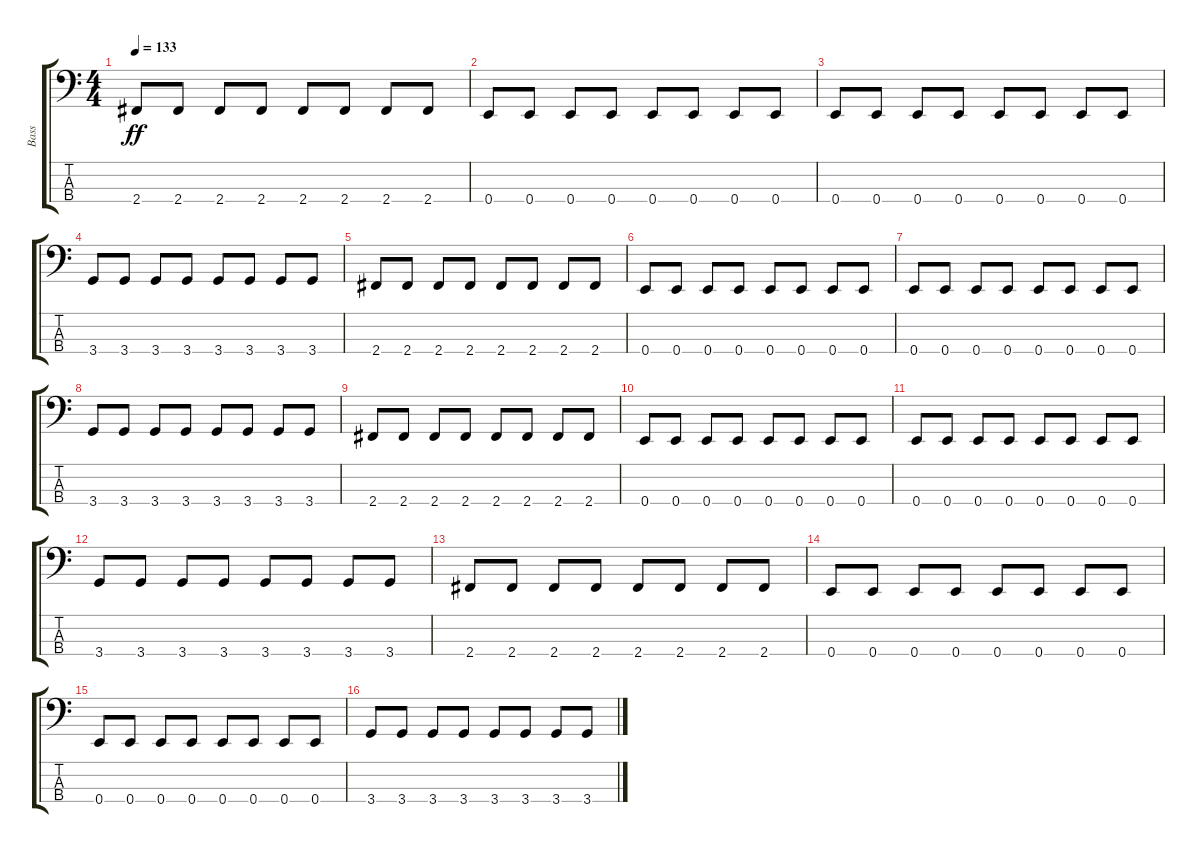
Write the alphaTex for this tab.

\track ("Bass" "Bass") {instrument electricbassfinger}
\staff {score tabs}
\tuning (G2 D2 A1 E1) {hide}
\ts (4 4)
\tempo 133
\clef f4
\ks c
2.4.8{dy ff} 2.4.8 2.4.8 2.4.8 2.4.8 2.4.8 2.4.8 2.4.8 |
0.4.8 0.4.8 0.4.8 0.4.8 0.4.8 0.4.8 0.4.8 0.4.8 |
0.4.8 0.4.8 0.4.8 0.4.8 0.4.8 0.4.8 0.4.8 0.4.8 |
3.4.8 3.4.8 3.4.8 3.4.8 3.4.8 3.4.8 3.4.8 3.4.8 |
2.4.8 2.4.8 2.4.8 2.4.8 2.4.8 2.4.8 2.4.8 2.4.8 |
0.4.8 0.4.8 0.4.8 0.4.8 0.4.8 0.4.8 0.4.8 0.4.8 |
0.4.8 0.4.8 0.4.8 0.4.8 0.4.8 0.4.8 0.4.8 0.4.8 |
3.4.8 3.4.8 3.4.8 3.4.8 3.4.8 3.4.8 3.4.8 3.4.8 |
2.4.8 2.4.8 2.4.8 2.4.8 2.4.8 2.4.8 2.4.8 2.4.8 |
0.4.8 0.4.8 0.4.8 0.4.8 0.4.8 0.4.8 0.4.8 0.4.8 |
0.4.8 0.4.8 0.4.8 0.4.8 0.4.8 0.4.8 0.4.8 0.4.8 |
3.4.8 3.4.8 3.4.8 3.4.8 3.4.8 3.4.8 3.4.8 3.4.8 |
2.4.8 2.4.8 2.4.8 2.4.8 2.4.8 2.4.8 2.4.8 2.4.8 |
0.4.8 0.4.8 0.4.8 0.4.8 0.4.8 0.4.8 0.4.8 0.4.8 |
0.4.8 0.4.8 0.4.8 0.4.8 0.4.8 0.4.8 0.4.8 0.4.8 |
3.4.8 3.4.8 3.4.8 3.4.8 3.4.8 3.4.8 3.4.8 3.4.8
